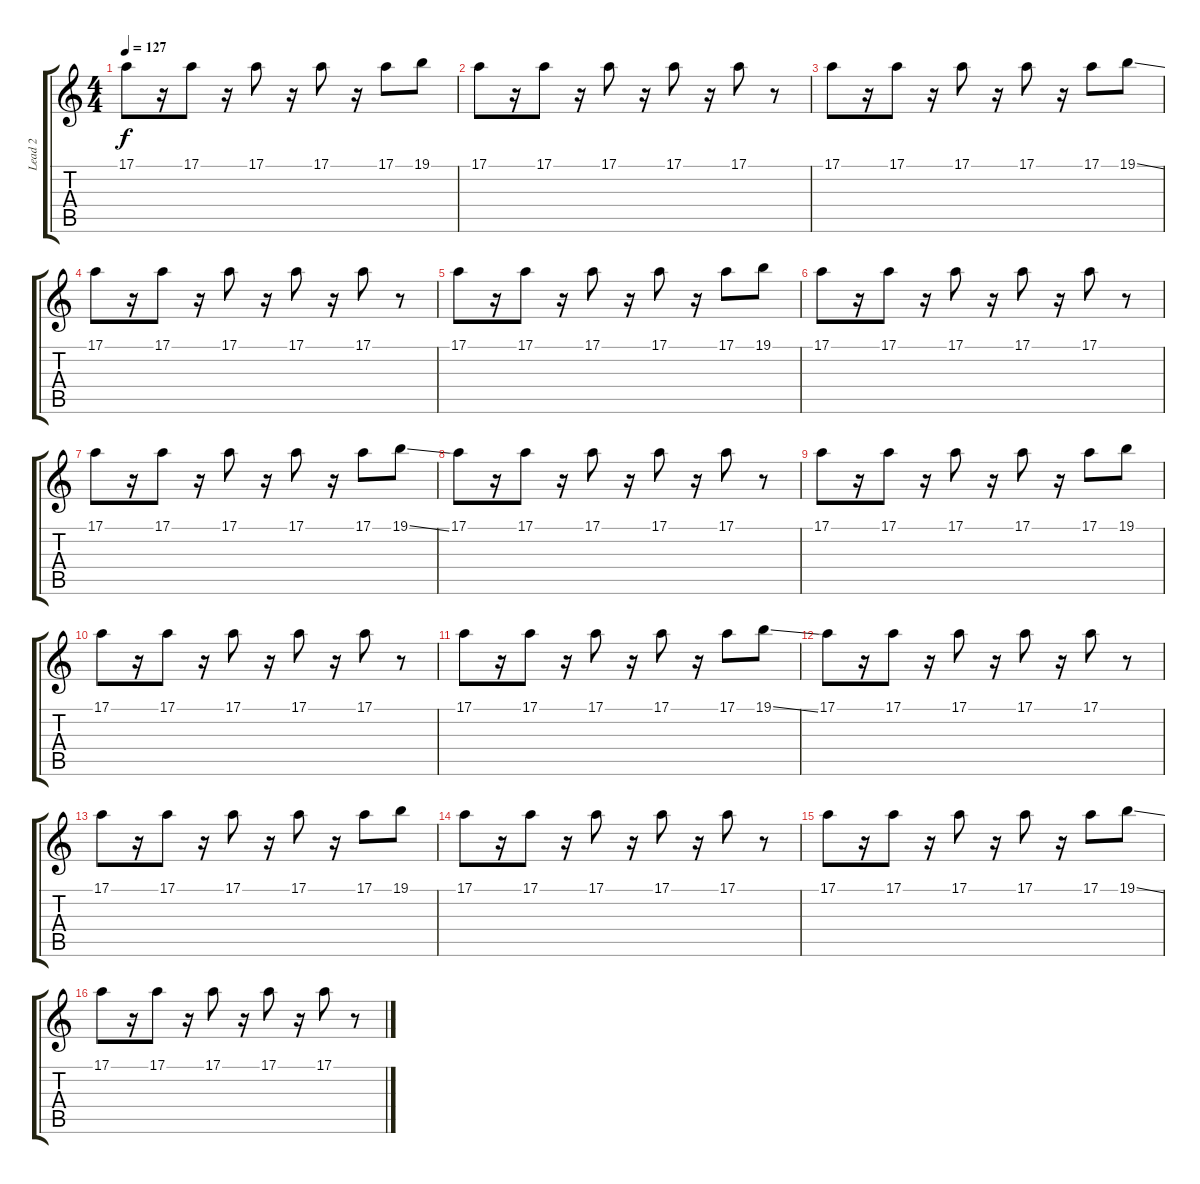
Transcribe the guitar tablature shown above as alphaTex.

\track ("Lead 2" "Lead 2") {instrument lead2sawtooth}
\staff {score tabs}
\tuning (E4 B3 G3 D3 A2 E2) {hide}
\ts (4 4)
\tempo 127
\clef g2
\ks c
17.1.8{dy f} r.16 17.1.8 r.16 17.1.8 r.16 17.1.8 r.16 17.1.8 19.1.8 |
17.1.8{volume 8} r.16 17.1.8 r.16 17.1.8 r.16 17.1.8 r.16 17.1.8 r.8 |
17.1.8 r.16 17.1.8 r.16 17.1.8 r.16 17.1.8 r.16 17.1.8 19.1{ss}.8 |
17.1.8 r.16 17.1.8 r.16 17.1.8 r.16 17.1.8 r.16 17.1.8 r.8 |
17.1.8 r.16 17.1.8 r.16 17.1.8 r.16 17.1.8 r.16 17.1.8 19.1.8 |
17.1.8{volume 8} r.16 17.1.8 r.16 17.1.8 r.16 17.1.8 r.16 17.1.8 r.8 |
17.1.8 r.16 17.1.8 r.16 17.1.8 r.16 17.1.8 r.16 17.1.8 19.1{ss}.8 |
17.1.8 r.16 17.1.8 r.16 17.1.8 r.16 17.1.8 r.16 17.1.8 r.8 |
17.1.8 r.16 17.1.8 r.16 17.1.8 r.16 17.1.8 r.16 17.1.8 19.1.8 |
17.1.8{volume 8} r.16 17.1.8 r.16 17.1.8 r.16 17.1.8 r.16 17.1.8 r.8 |
17.1.8 r.16 17.1.8 r.16 17.1.8 r.16 17.1.8 r.16 17.1.8 19.1{ss}.8 |
17.1.8 r.16 17.1.8 r.16 17.1.8 r.16 17.1.8 r.16 17.1.8 r.8 |
17.1.8 r.16 17.1.8 r.16 17.1.8 r.16 17.1.8 r.16 17.1.8 19.1.8 |
17.1.8 r.16 17.1.8 r.16 17.1.8 r.16 17.1.8 r.16 17.1.8 r.8 |
17.1.8 r.16 17.1.8 r.16 17.1.8 r.16 17.1.8 r.16 17.1.8 19.1{ss}.8 |
17.1.8 r.16 17.1.8 r.16 17.1.8 r.16 17.1.8 r.16 17.1.8 r.8
